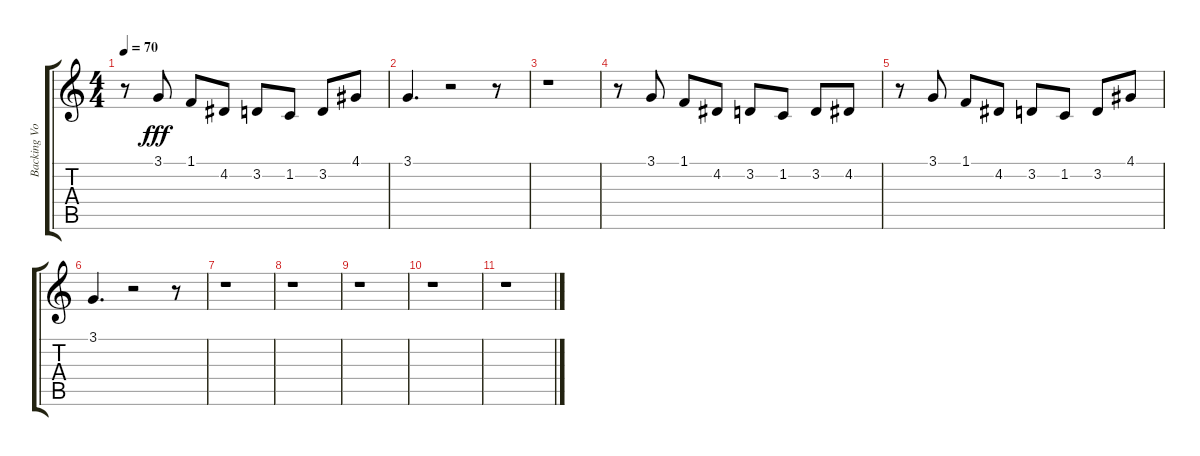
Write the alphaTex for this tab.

\track ("Backing Vox" "Backing Vo") {instrument choiraahs}
\staff {score tabs}
\tuning (E4 B3 G3 D3 A2 E2) {hide}
\ts (4 4)
\tempo 70
\clef g2
\ks c
r.8{dy fff} 3.1.8 1.1.8 4.2.8 3.2.8 1.2.8 3.2.8 4.1.8 |
3.1.4{d} r.2 r.8 |
r.1 |
r.8 3.1.8{volume 14} 1.1.8{volume 13} 4.2.8{volume 13} 3.2.8{volume 13} 1.2.8{volume 13} 3.2.8{volume 12} 4.2.8{volume 12} |
r.8 3.1.8{volume 12} 1.1.8{volume 11} 4.2.8{volume 11} 3.2.8{volume 11} 1.2.8{volume 10} 3.2.8{volume 10} 4.1.8{volume 10} |
3.1.4{d volume 10} r.2 r.8 |
r.1 |
r.1 |
r.1 |
r.1 |
r.1
